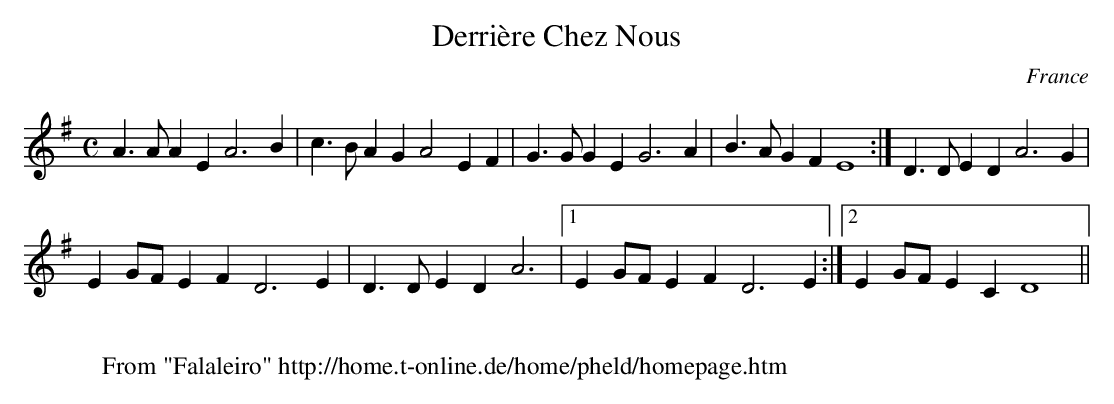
X:1
T:Derrière Chez Nous
M:C
L:1/4
O:France
K:G
A>A AE A3B|c>B AG A2EF|G>G GEG3A|B>A GF E4:|D>D ED A3G|
EG/2F/2 EFD3E|D>D EDA3|1 EG/2F/2 EFD3E:|2 EG/2F/2 ECD4||
W:
W: From "Falaleiro" http://home.t-online.de/home/pheld/homepage.htm
